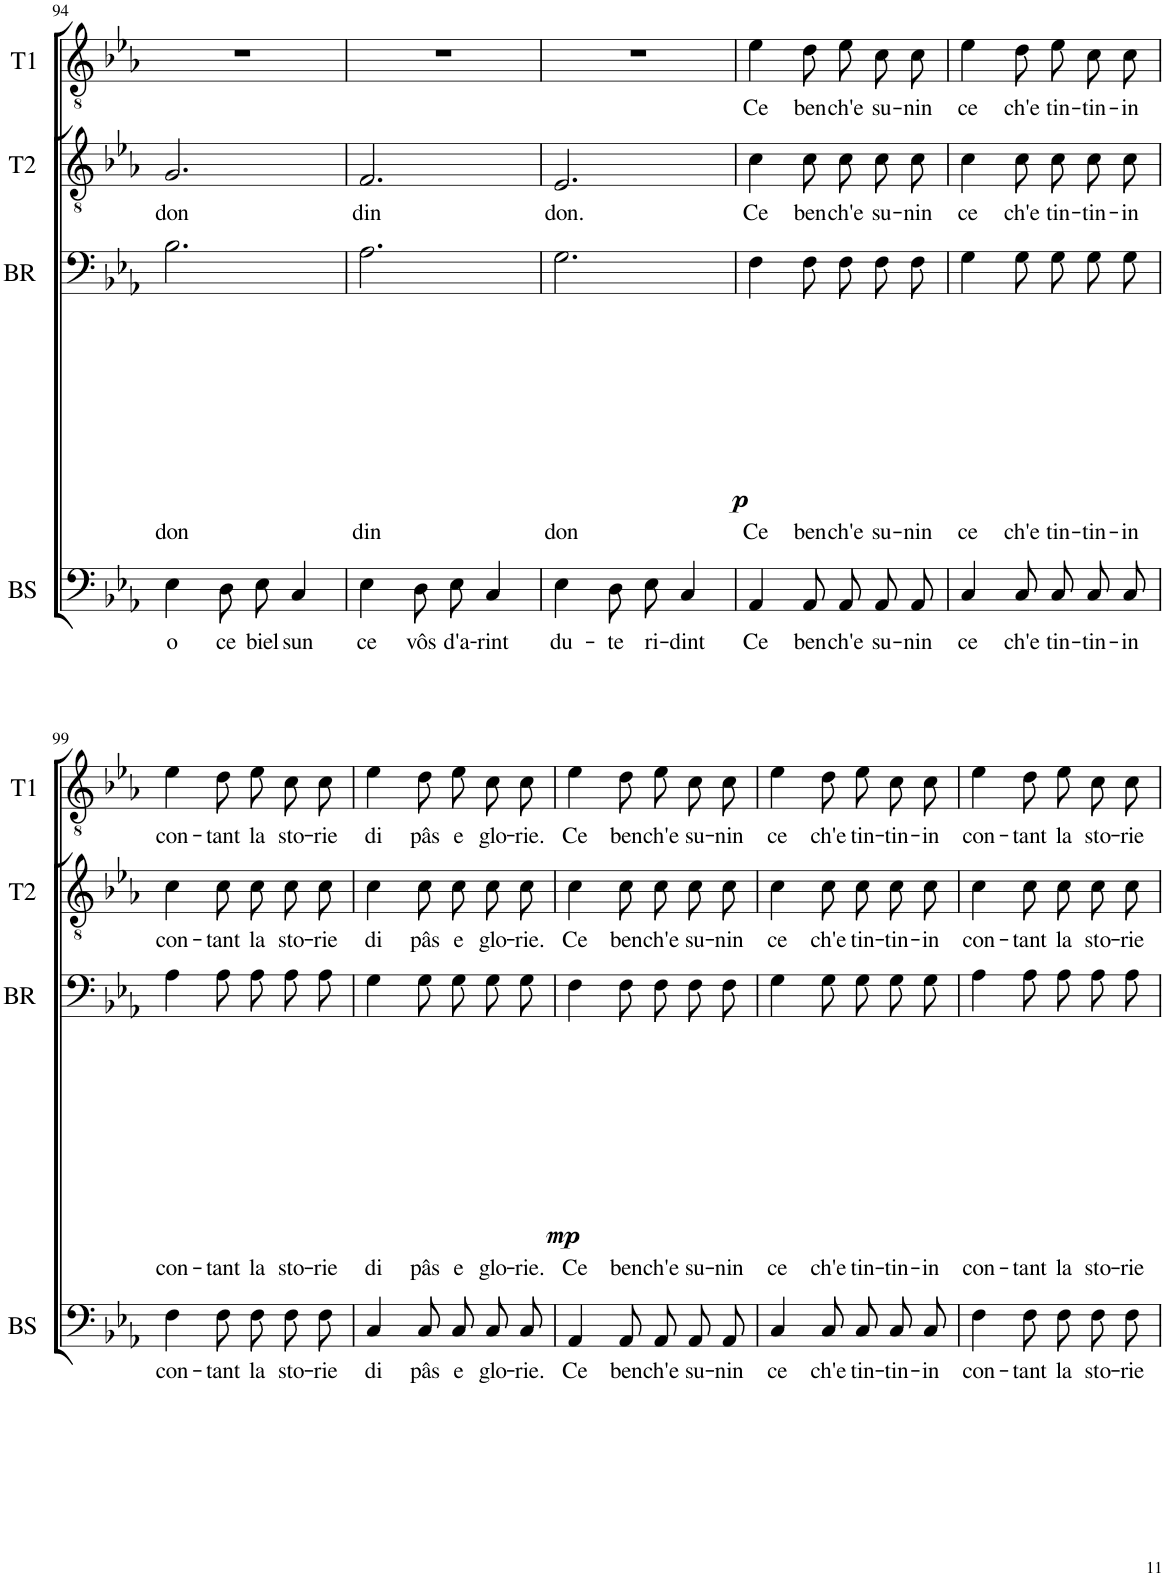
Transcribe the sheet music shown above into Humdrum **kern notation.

**kern	**text	**kern	**text	**dynam	**kern	**text	**kern	**text
*part4	*part4	*part3	*part3	*part3	*part2	*part2	*part1	*part1
*staff4	*staff4	*staff3	*staff3	*staff3	*staff2	*staff2	*staff1	*staff1
*I"BS	*	*I"BR	*	*	*I"T2	*	*I"T1	*
*I'BS	*	*I'BR	*	*	*I'T2	*	*I'T1	*
!!LO:PB:g=z
*clefF4	*	*clefF4	*	*	*clefGv2	*	*clefGv2	*
*Trd7c12	*	*	*	*	*	*	*	*
*k[b-e-a-]	*	*k[b-e-a-]	*	*	*k[b-e-a-]	*	*k[b-e-a-]	*
*M3/4	*	*M3/4	*	*	*M3/4	*	*M3/4	*
=94	=94	=94	=94	=94	=94	=94	=94	=94
!	!LO:LY:b	!	!LO:LY:b	!	!	!LO:LY:b	!	!
4E-\	o	2.B-\	don	.	2.G/	don	2.r	.
!	!LO:LY:b	!	!	!	!	!	!	!
8D\L	ce	.	.	.	.	.	.	.
!	!LO:LY:b	!	!	!	!	!	!	!
8E-\J	biel	.	.	.	.	.	.	.
!	!LO:LY:b	!	!	!	!	!	!	!
4C/	sun	.	.	.	.	.	.	.
=95	=95	=95	=95	=95	=95	=95	=95	=95
!	!LO:LY:b	!	!LO:LY:b	!	!	!LO:LY:b	!	!
4E-\	ce	2.A-\	din	.	2.F/	din	2.r	.
!	!LO:LY:b	!	!	!	!	!	!	!
8D\L	vôs	.	.	.	.	.	.	.
!	!LO:LY:b	!	!	!	!	!	!	!
8E-\J	d'a-	.	.	.	.	.	.	.
!	!LO:LY:b	!	!	!	!	!	!	!
4C/	-rint	.	.	.	.	.	.	.
=96	=96	=96	=96	=96	=96	=96	=96	=96
!	!LO:LY:b	!	!LO:LY:b	!	!	!LO:LY:b	!	!
4E-\	du-	2.G\	don	.	2.E-/	don.	2.r	.
!	!LO:LY:b	!	!	!	!	!	!	!
8D\L	-te	.	.	.	.	.	.	.
!	!LO:LY:b	!	!	!	!	!	!	!
8E-\J	ri-	.	.	.	.	.	.	.
!	!LO:LY:b	!	!	!	!	!	!	!
4C/	-dint	.	.	.	.	.	.	.
=97	=97	=97	=97	=97	=97	=97	=97	=97
!	!LO:LY:b	!	!LO:LY:b	!LO:DY:b	!	!LO:LY:b	!	!LO:LY:b
4AA-/	Ce	4F\	Ce	p	4c\	Ce	4e-\	Ce
!	!LO:LY:b	!	!LO:LY:b	!	!	!LO:LY:b	!	!LO:LY:b
8AA-/L	ben	8F\L	ben	.	8c\L	ben	8d\L	ben
!	!LO:LY:b	!	!LO:LY:b	!	!	!LO:LY:b	!	!LO:LY:b
8AA-/J	ch'e	8F\J	ch'e	.	8c\J	ch'e	8e-\J	ch'e
!	!LO:LY:b	!	!LO:LY:b	!	!	!LO:LY:b	!	!LO:LY:b
8AA-/L	su-	8F\L	su-	.	8c\L	su-	8c\L	su-
!	!LO:LY:b	!	!LO:LY:b	!	!	!LO:LY:b	!	!LO:LY:b
8AA-/J	-nin	8F\J	-nin	.	8c\J	-nin	8c\J	-nin
=98	=98	=98	=98	=98	=98	=98	=98	=98
!	!LO:LY:b	!	!LO:LY:b	!	!	!LO:LY:b	!	!LO:LY:b
4C/	ce	4G\	ce	.	4c\	ce	4e-\	ce
!	!LO:LY:b	!	!LO:LY:b	!	!	!LO:LY:b	!	!LO:LY:b
8C/L	ch'e	8G\L	ch'e	.	8c\L	ch'e	8d\L	ch'e
!	!LO:LY:b	!	!LO:LY:b	!	!	!LO:LY:b	!	!LO:LY:b
8C/J	tin-	8G\J	tin-	.	8c\J	tin-	8e-\J	tin-
!	!LO:LY:b	!	!LO:LY:b	!	!	!LO:LY:b	!	!LO:LY:b
8C/L	-tin-	8G\L	-tin-	.	8c\L	-tin-	8c\L	-tin-
!	!LO:LY:b	!	!LO:LY:b	!	!	!LO:LY:b	!	!LO:LY:b
8C/J	-in	8G\J	-in	.	8c\J	-in	8c\J	-in
!!LO:LB:g=z
=99	=99	=99	=99	=99	=99	=99	=99	=99
!	!LO:LY:b	!	!LO:LY:b	!	!	!LO:LY:b	!	!LO:LY:b
4F\	con-	4A-\	con-	.	4c\	con-	4e-\	con-
!	!LO:LY:b	!	!LO:LY:b	!	!	!LO:LY:b	!	!LO:LY:b
8F\L	-tant	8A-\L	-tant	.	8c\L	-tant	8d\L	-tant
!	!LO:LY:b	!	!LO:LY:b	!	!	!LO:LY:b	!	!LO:LY:b
8F\J	la	8A-\J	la	.	8c\J	la	8e-\J	la
!	!LO:LY:b	!	!LO:LY:b	!	!	!LO:LY:b	!	!LO:LY:b
8F\L	sto-	8A-\L	sto-	.	8c\L	sto-	8c\L	sto-
!	!LO:LY:b	!	!LO:LY:b	!	!	!LO:LY:b	!	!LO:LY:b
8F\J	-rie	8A-\J	-rie	.	8c\J	-rie	8c\J	-rie
=100	=100	=100	=100	=100	=100	=100	=100	=100
!	!LO:LY:b	!	!LO:LY:b	!	!	!LO:LY:b	!	!LO:LY:b
4C/	di	4G\	di	.	4c\	di	4e-\	di
!	!LO:LY:b	!	!LO:LY:b	!	!	!LO:LY:b	!	!LO:LY:b
8C/L	pâs	8G\L	pâs	.	8c\L	pâs	8d\L	pâs
!	!LO:LY:b	!	!LO:LY:b	!	!	!LO:LY:b	!	!LO:LY:b
8C/J	e	8G\J	e	.	8c\J	e	8e-\J	e
!	!LO:LY:b	!	!LO:LY:b	!	!	!LO:LY:b	!	!LO:LY:b
8C/L	glo-	8G\L	glo-	.	8c\L	glo-	8c\L	glo-
!	!LO:LY:b	!	!LO:LY:b	!	!	!LO:LY:b	!	!LO:LY:b
8C/J	-rie.	8G\J	-rie.	.	8c\J	-rie.	8c\J	-rie.
=101	=101	=101	=101	=101	=101	=101	=101	=101
!	!LO:LY:b	!	!LO:LY:b	!LO:DY:b	!	!LO:LY:b	!	!LO:LY:b
4AA-/	Ce	4F\	Ce	mp	4c\	Ce	4e-\	Ce
!	!LO:LY:b	!	!LO:LY:b	!	!	!LO:LY:b	!	!LO:LY:b
8AA-/L	ben	8F\L	ben	.	8c\L	ben	8d\L	ben
!	!LO:LY:b	!	!LO:LY:b	!	!	!LO:LY:b	!	!LO:LY:b
8AA-/J	ch'e	8F\J	ch'e	.	8c\J	ch'e	8e-\J	ch'e
!	!LO:LY:b	!	!LO:LY:b	!	!	!LO:LY:b	!	!LO:LY:b
8AA-/L	su-	8F\L	su-	.	8c\L	su-	8c\L	su-
!	!LO:LY:b	!	!LO:LY:b	!	!	!LO:LY:b	!	!LO:LY:b
8AA-/J	-nin	8F\J	-nin	.	8c\J	-nin	8c\J	-nin
=102	=102	=102	=102	=102	=102	=102	=102	=102
!	!LO:LY:b	!	!LO:LY:b	!	!	!LO:LY:b	!	!LO:LY:b
4C/	ce	4G\	ce	.	4c\	ce	4e-\	ce
!	!LO:LY:b	!	!LO:LY:b	!	!	!LO:LY:b	!	!LO:LY:b
8C/L	ch'e	8G\L	ch'e	.	8c\L	ch'e	8d\L	ch'e
!	!LO:LY:b	!	!LO:LY:b	!	!	!LO:LY:b	!	!LO:LY:b
8C/J	tin-	8G\J	tin-	.	8c\J	tin-	8e-\J	tin-
!	!LO:LY:b	!	!LO:LY:b	!	!	!LO:LY:b	!	!LO:LY:b
8C/L	-tin-	8G\L	-tin-	.	8c\L	-tin-	8c\L	-tin-
!	!LO:LY:b	!	!LO:LY:b	!	!	!LO:LY:b	!	!LO:LY:b
8C/J	-in	8G\J	-in	.	8c\J	-in	8c\J	-in
=103	=103	=103	=103	=103	=103	=103	=103	=103
!	!LO:LY:b	!	!LO:LY:b	!	!	!LO:LY:b	!	!LO:LY:b
4F\	con-	4A-\	con-	.	4c\	con-	4e-\	con-
!	!LO:LY:b	!	!LO:LY:b	!	!	!LO:LY:b	!	!LO:LY:b
8F\L	-tant	8A-\L	-tant	.	8c\L	-tant	8d\L	-tant
!	!LO:LY:b	!	!LO:LY:b	!	!	!LO:LY:b	!	!LO:LY:b
8F\J	la	8A-\J	la	.	8c\J	la	8e-\J	la
!	!LO:LY:b	!	!LO:LY:b	!	!	!LO:LY:b	!	!LO:LY:b
8F\L	sto-	8A-\L	sto-	.	8c\L	sto-	8c\L	sto-
!	!LO:LY:b	!	!LO:LY:b	!	!	!LO:LY:b	!	!LO:LY:b
8F\J	-rie	8A-\J	-rie	.	8c\J	-rie	8c\J	-rie
=	=	=	=	=	=	=	=	=
*-	*-	*-	*-	*-	*-	*-	*-	*-
